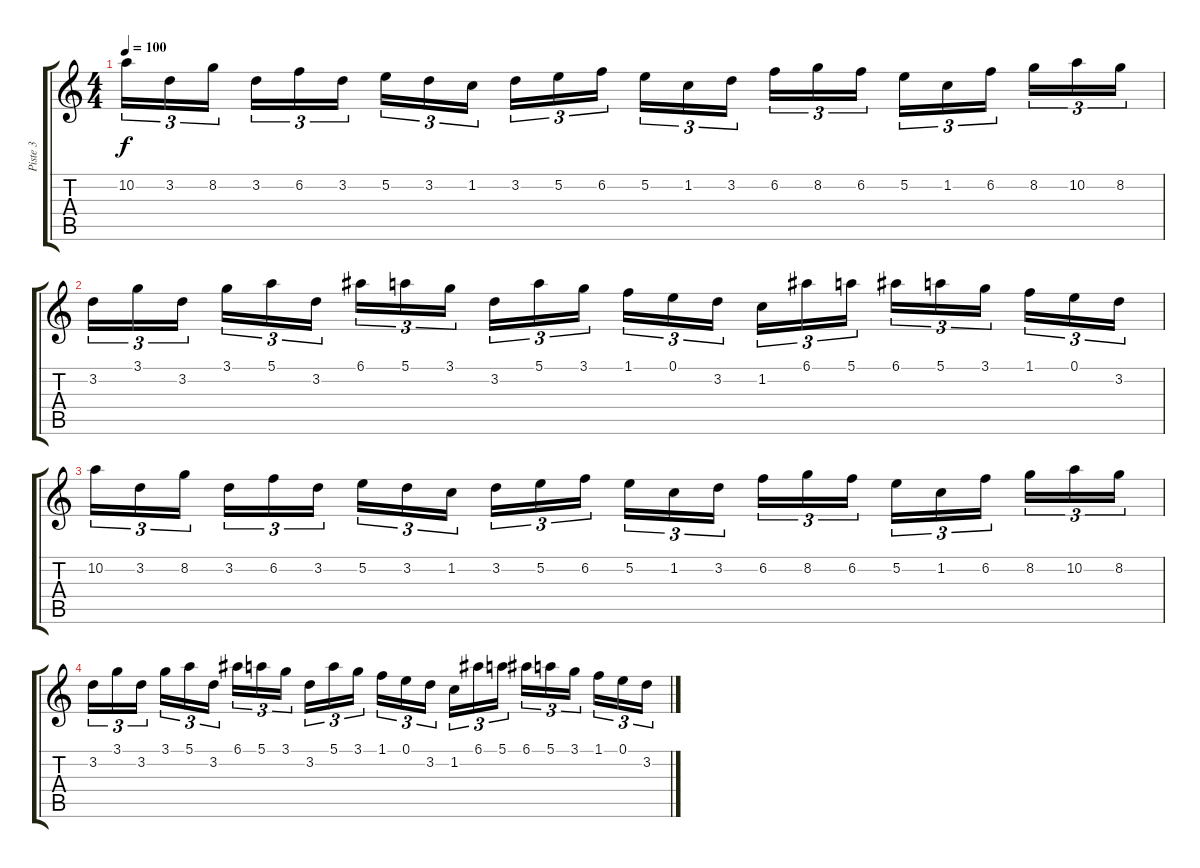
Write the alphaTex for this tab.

\track ("Piste 3" "Piste 3") {instrument acousticguitarnylon}
\staff {score tabs}
\tuning (E4 B3 G3 D3 A2 E2) {hide}
\ts (4 4)
\tempo 100
\clef g2
\ks c
10.2.16{tu (3 2) dy f volume 12 instrument electricguitarclean} 3.2.16{tu (3 2)} 8.2.16{tu (3 2)} 3.2.16{tu (3 2)} 6.2.16{tu (3 2)} 3.2.16{tu (3 2)} 5.2.16{tu (3 2)} 3.2.16{tu (3 2)} 1.2.16{tu (3 2)} 3.2.16{tu (3 2)} 5.2.16{tu (3 2)} 6.2.16{tu (3 2)} 5.2.16{tu (3 2)} 1.2.16{tu (3 2)} 3.2.16{tu (3 2)} 6.2.16{tu (3 2)} 8.2.16{tu (3 2)} 6.2.16{tu (3 2)} 5.2.16{tu (3 2)} 1.2.16{tu (3 2)} 6.2.16{tu (3 2)} 8.2.16{tu (3 2)} 10.2.16{tu (3 2)} 8.2.16{tu (3 2)} |
3.2.16{tu (3 2)} 3.1.16{tu (3 2)} 3.2.16{tu (3 2)} 3.1.16{tu (3 2)} 5.1.16{tu (3 2)} 3.2.16{tu (3 2)} 6.1.16{tu (3 2)} 5.1.16{tu (3 2)} 3.1.16{tu (3 2)} 3.2.16{tu (3 2)} 5.1.16{tu (3 2)} 3.1.16{tu (3 2)} 1.1.16{tu (3 2)} 0.1.16{tu (3 2)} 3.2.16{tu (3 2)} 1.2.16{tu (3 2)} 6.1.16{tu (3 2)} 5.1.16{tu (3 2)} 6.1.16{tu (3 2)} 5.1.16{tu (3 2)} 3.1.16{tu (3 2)} 1.1.16{tu (3 2)} 0.1.16{tu (3 2)} 3.2.16{tu (3 2)} |
10.2.16{tu (3 2)} 3.2.16{tu (3 2)} 8.2.16{tu (3 2)} 3.2.16{tu (3 2)} 6.2.16{tu (3 2)} 3.2.16{tu (3 2)} 5.2.16{tu (3 2)} 3.2.16{tu (3 2)} 1.2.16{tu (3 2)} 3.2.16{tu (3 2)} 5.2.16{tu (3 2)} 6.2.16{tu (3 2)} 5.2.16{tu (3 2)} 1.2.16{tu (3 2)} 3.2.16{tu (3 2)} 6.2.16{tu (3 2)} 8.2.16{tu (3 2)} 6.2.16{tu (3 2)} 5.2.16{tu (3 2)} 1.2.16{tu (3 2)} 6.2.16{tu (3 2)} 8.2.16{tu (3 2)} 10.2.16{tu (3 2)} 8.2.16{tu (3 2)} |
3.2.16{tu (3 2)} 3.1.16{tu (3 2)} 3.2.16{tu (3 2)} 3.1.16{tu (3 2)} 5.1.16{tu (3 2)} 3.2.16{tu (3 2)} 6.1.16{tu (3 2)} 5.1.16{tu (3 2)} 3.1.16{tu (3 2)} 3.2.16{tu (3 2)} 5.1.16{tu (3 2)} 3.1.16{tu (3 2)} 1.1.16{tu (3 2)} 0.1.16{tu (3 2)} 3.2.16{tu (3 2)} 1.2.16{tu (3 2)} 6.1.16{tu (3 2)} 5.1.16{tu (3 2)} 6.1.16{tu (3 2)} 5.1.16{tu (3 2)} 3.1.16{tu (3 2)} 1.1.16{tu (3 2)} 0.1.16{tu (3 2)} 3.2.16{tu (3 2)}
